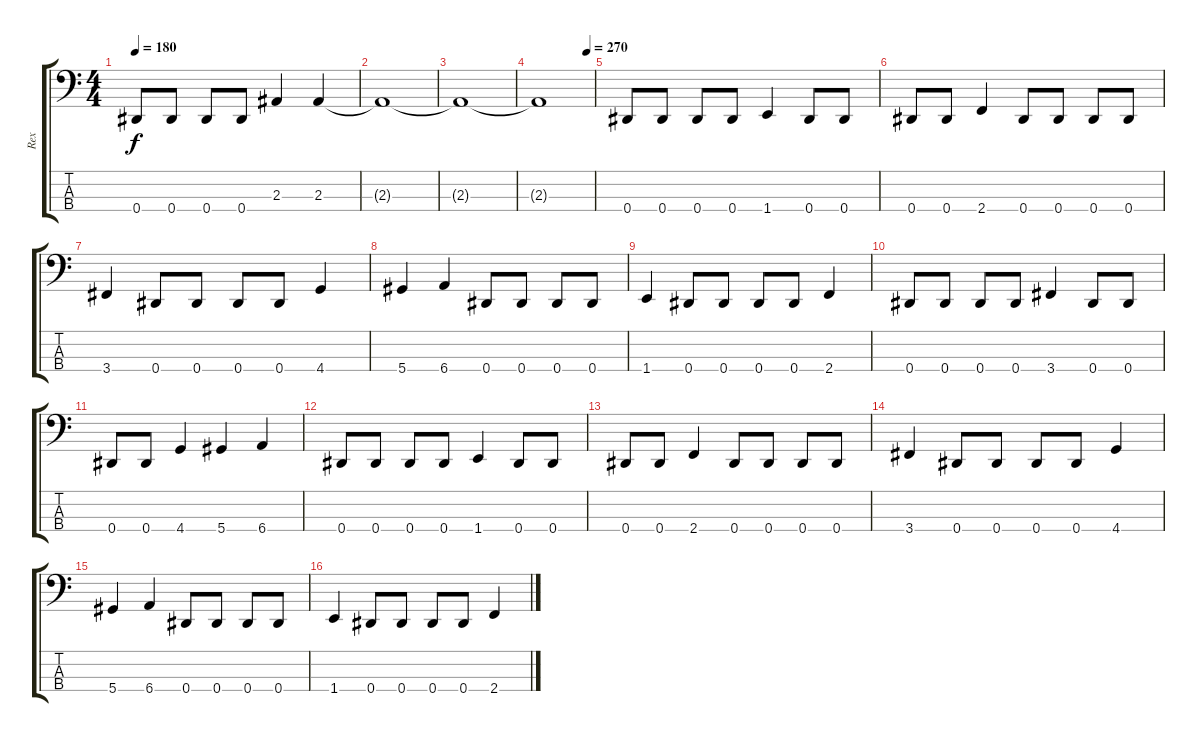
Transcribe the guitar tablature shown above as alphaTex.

\track ("Rex" "Rex") {instrument electricbasspick}
\staff {score tabs}
\tuning (Gb2 Db2 Ab1 Eb1) {hide}
\ts (4 4)
\tempo 180
\clef f4
\ks c
0.4.8{dy f} 0.4.8 0.4.8 0.4.8 2.3.4 2.3.4 |
2.3{t}.1 |
2.3{t}.1 |
\tempo (270 0.875)
2.3{t}.1 |
0.4.8 0.4.8 0.4.8 0.4.8 1.4.4 0.4.8 0.4.8 |
0.4.8 0.4.8 2.4.4 0.4.8 0.4.8 0.4.8 0.4.8 |
3.4.4 0.4.8 0.4.8 0.4.8 0.4.8 4.4.4 |
5.4.4 6.4.4 0.4.8 0.4.8 0.4.8 0.4.8 |
1.4.4 0.4.8 0.4.8 0.4.8 0.4.8 2.4.4 |
0.4.8 0.4.8 0.4.8 0.4.8 3.4.4 0.4.8 0.4.8 |
0.4.8 0.4.8 4.4.4 5.4.4 6.4.4 |
0.4.8 0.4.8 0.4.8 0.4.8 1.4.4 0.4.8 0.4.8 |
0.4.8 0.4.8 2.4.4 0.4.8 0.4.8 0.4.8 0.4.8 |
3.4.4 0.4.8 0.4.8 0.4.8 0.4.8 4.4.4 |
5.4.4 6.4.4 0.4.8 0.4.8 0.4.8 0.4.8 |
1.4.4 0.4.8 0.4.8 0.4.8 0.4.8 2.4.4
